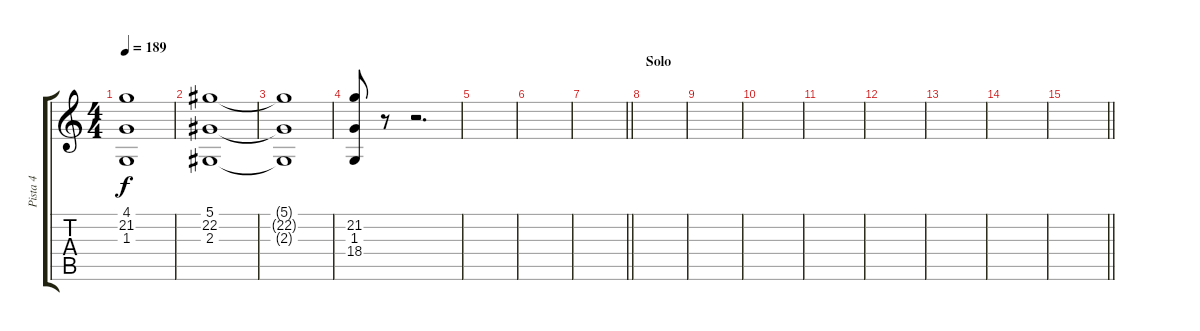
\track ("Pista 4" "Pista 4") {instrument stringensemble1}
\staff {score tabs}
\tuning (Eb4 Bb3 Gb3 Db3 Ab2 Eb2) {hide}
\ts (4 4)
\tempo 189
\clef g2
\ks c
(4.1 21.2 1.3).1{dy f} |
(5.1 22.2 2.3).1 |
(5.1{t} 22.2{t} 2.3{t}).1 |
(21.2 1.3 18.4).8 r.8 r.2{d} |
|
|
\barLineRight lightlight
|
\section ("" "Solo")
|
|
|
|
|
|
|
\barLineRight lightlight
